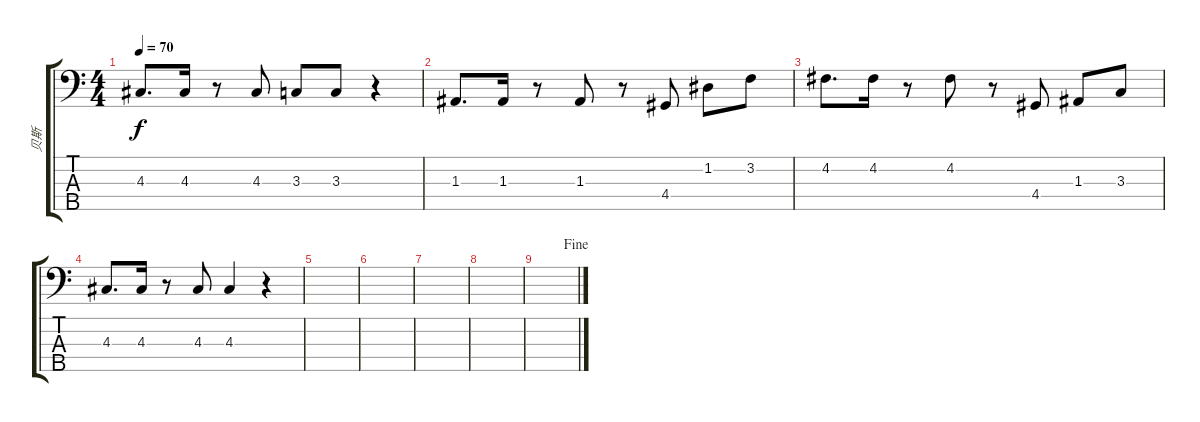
\track ("贝斯" "贝斯") {instrument electricbassfinger}
\staff {score tabs}
\tuning (G2 D2 A1 E1 B0) {hide}
\ts (4 4)
\tempo 70
\clef f4
\ks c
4.3.8{d dy f} 4.3.16 r.8 4.3.8 3.3.8 3.3.8 r.4 |
1.3.8{d} 1.3.16 r.8 1.3.8 r.8 4.4.8 1.2.8 3.2.8 |
4.2.8{d} 4.2.16 r.8 4.2.8 r.8 4.4.8 1.3.8 3.3.8 |
4.3.8{d} 4.3.16 r.8 4.3.8 4.3.4 r.4 |
|
|
|
|
\jump fine
